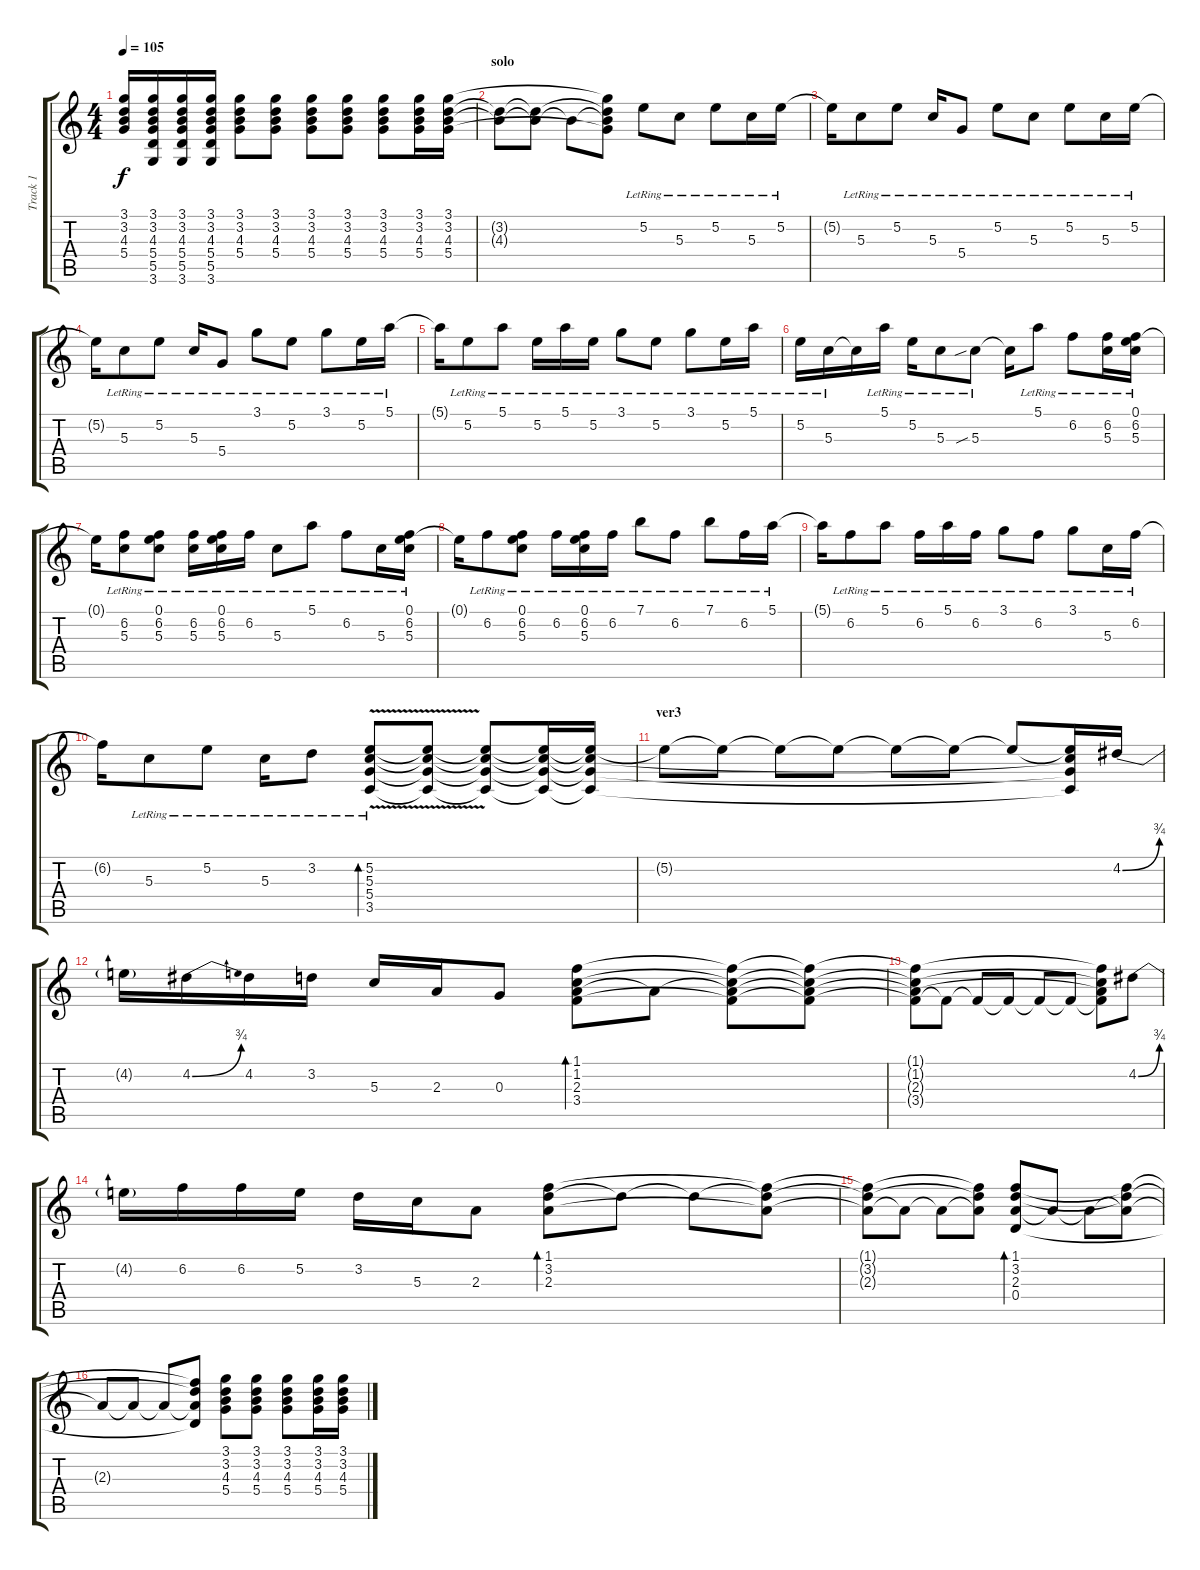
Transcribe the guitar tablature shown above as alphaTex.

\track ("Track 1" "Track 1") {instrument acousticguitarsteel}
\staff {score tabs}
\tuning (E4 B3 G3 D3 A2 E2) {hide}
\ts (4 4)
\tempo 105
\clef g2
\ks c
(3.1{t} 3.2{t} 4.3{t} 5.4{t}).16{dy f} (3.1 3.2 4.3 5.4 5.5 3.6).16 (3.1 3.2 4.3 5.4 5.5 3.6).16 (3.1 3.2 4.3 5.4 5.5 3.6).16 (3.1 3.2 4.3 5.4).8 (3.1 3.2 4.3 5.4).8 (3.1 3.2 4.3 5.4).8 (3.1 3.2 4.3 5.4).8 (3.1 3.2 4.3 5.4).8 (3.1 3.2 4.3 5.4).16 (3.1 3.2 4.3 5.4).16 |
\section ("" "solo")
(3.2{t} 4.3{t}).8 (3.2{t} 4.3{t}).8 4.3{t}.8 (3.1{t} 3.2{t} 4.3{t} 5.4{t}).8 5.2{lr}.8{volume 12 instrument acousticguitarsteel} 5.3{lr}.8 5.2{lr}.8 5.3{lr}.16 5.2{lr}.16 |
5.2{t}.16 5.3{lr}.8 5.2{lr}.8 5.3{lr}.16 5.4{lr}.8 5.2{lr}.8 5.3{lr}.8 5.2{lr}.8 5.3{lr}.16 5.2{lr}.16 |
5.2{t}.16 5.3{lr}.8 5.2{lr}.8 5.3{lr}.16 5.4{lr}.8 3.1{lr}.8 5.2{lr}.8 3.1{lr}.8 5.2{lr}.16 5.1{lr}.16 |
5.1{t}.16 5.2{lr}.8 5.1{lr}.8 5.2{lr}.16 5.1{lr}.16 5.2{lr}.16 3.1{lr}.8 5.2{lr}.8 3.1{lr}.8 5.2{lr}.16 5.1{lr}.16 |
5.2{lr}.16 5.3{lr}.16 5.3{t}.16 5.1{lr}.16 5.2{lr}.16 5.3{lr}.8 5.3{sib lr}.8 5.3{t}.16 5.1{lr}.8 6.2{lr}.8 (6.2{lr} 5.3{lr}).16 (0.1{lr} 6.2{lr} 5.3{lr}).16 |
0.1{t}.16 (6.2{lr} 5.3{lr}).8 (0.1{lr} 6.2{lr} 5.3{lr}).8 (6.2{lr} 5.3{lr}).16 (0.1{lr} 6.2{lr} 5.3{lr}).16 6.2{lr}.16 5.3{lr}.8 5.1{lr}.8 6.2{lr}.8 5.3{lr}.16 (0.1{lr} 6.2{lr} 5.3{lr}).16 |
0.1{t}.16 6.2{lr}.8 (0.1{lr} 6.2{lr} 5.3{lr}).8 6.2{lr}.16 (0.1{lr} 6.2{lr} 5.3{lr}).16 6.2{lr}.16 7.1{lr}.8 6.2{lr}.8 7.1{lr}.8 6.2{lr}.16 5.1{lr}.16 |
5.1{t}.16 6.2{lr}.8 5.1{lr}.8 6.2{lr}.16 5.1{lr}.16 6.2{lr}.16 3.1{lr}.8 6.2{lr}.8 3.1{lr}.8 5.3{lr}.16 6.2{lr}.16 |
6.2{t}.16 5.3{lr}.8 5.2{lr}.8 5.3{lr}.16 3.2{lr}.8 (5.2{v lr} 5.3 5.4 3.5).8{bd 120} (5.2{t} 5.3{t} 5.4{t} 3.5{t}).8 (5.2{t} 5.3{t} 5.4{t} 3.5{t}).8 (5.2{t} 5.3{t} 5.4{t} 3.5{t}).16 (5.2{t} 5.3{t} 5.4{t} 3.5{t}).16 |
\section ("" "ver3")
5.2{t}.8 5.2{t}.8 5.2{t}.8 5.2{t}.8 5.2{t}.8 5.2{t}.8 5.2{t}.8 (5.2{t} 5.3{t} 5.4{t} 3.5{t}).16 4.2{be (bend 0 0 60 3)}.16 |
4.2{t}.16 4.2{be (bend 0 0 60 3)}.16 4.2.16 3.2.16 5.3.16 2.3.16 0.3.8 (1.1 1.2 2.3 3.4).8{bd 120} 2.3{t}.8 (1.1{t} 1.2{t} 2.3{t} 3.4{t}).8 (1.1{t} 1.2{t} 2.3{t} 3.4{t}).8 |
(1.1{t} 1.2{t} 2.3{t} 3.4{t}).8 3.4{t}.8 3.4{t}.8 3.4{t}.8 3.4{t}.8 3.4{t}.8 (1.1{t} 1.2{t} 2.3{t} 3.4{t}).8 4.2{be (bend 0 0 60 3)}.8 |
4.2{t}.16 6.2.16 6.2.16 5.2.16 3.2.16 5.3.16 2.3.8 (1.1 3.2 2.3).8{bd 120} 3.2{t}.8 3.2{t}.8 (1.1{t} 3.2{t} 2.3{t}).8 |
(1.1{t} 3.2{t} 2.3{t}).8 2.3{t}.8 2.3{t}.8 (1.1{t} 3.2{t} 2.3{t}).8 (1.1 3.2 2.3 0.4).8{bd 120} 2.3{t}.8 2.3{t}.8 (1.1{t} 3.2{t} 2.3{t}).8 |
2.3{t}.8 2.3{t}.8 2.3{t}.8 (1.1{t} 3.2{t} 2.3{t} 0.4{t}).8 (3.1 3.2 4.3 5.4).8 (3.1 3.2 4.3 5.4).8 (3.1 3.2 4.3 5.4).8 (3.1 3.2 4.3 5.4).16 (3.1 3.2 4.3 5.4).16
